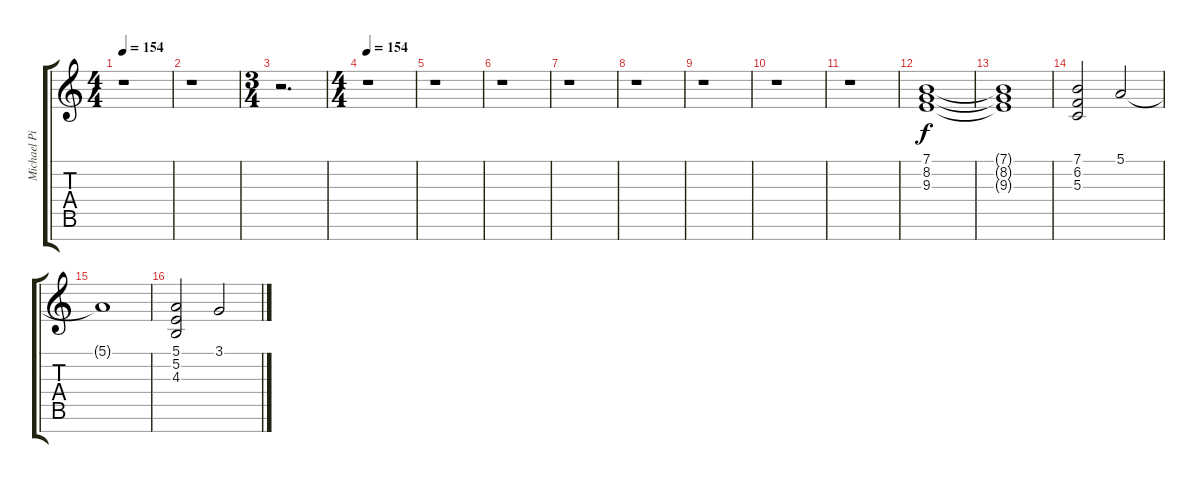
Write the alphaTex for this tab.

\track ("Michael Pinnella" "Michael Pi") {instrument drawbarorgan}
\staff {score tabs}
\tuning (E4 B3 G3 D3 A2 E2 B1) {hide}
\ts (4 4)
\tempo 154
\tempo 120
\tempo 154
\clef g2
\ks c
r.1{dy f instrument drawbarorgan} |
r.1 |
\ts (3 4)
r.2{d} |
\ts (4 4)
\tempo 154
r.1 |
r.1 |
r.1 |
r.1 |
r.1 |
r.1 |
r.1 |
r.1 |
(7.1 8.2 9.3).1 |
(7.1{t} 8.2{t} 9.3{t}).1 |
(7.1 6.2 5.3).2 5.1.2 |
5.1{t}.1 |
(5.1 5.2 4.3).2 3.1.2
